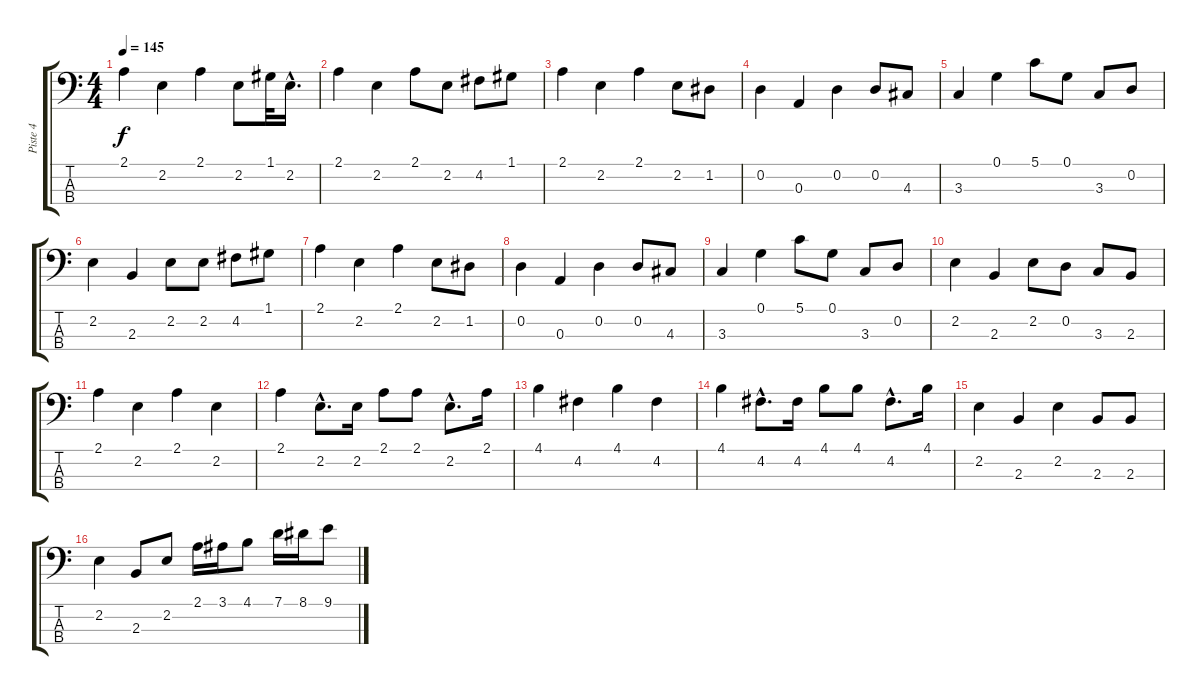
\track ("Piste 4" "Piste 4") {instrument electricbasspick}
\staff {score tabs}
\tuning (G2 D2 A1 E1) {hide}
\ts (4 4)
\tempo 145
\clef f4
\ks c
2.1.4{dy f} 2.2.4 2.1.4 2.2.8 1.1.32 2.2{hac}.16{d} |
2.1.4 2.2.4 2.1.8 2.2.8 4.2.8 1.1.8 |
2.1.4 2.2.4 2.1.4 2.2.8 1.2.8 |
0.2.4 0.3.4 0.2.4 0.2.8 4.3.8 |
3.3.4 0.1.4 5.1.8 0.1.8 3.3.8 0.2.8 |
2.2.4 2.3.4 2.2.8 2.2.8 4.2.8 1.1.8 |
2.1.4 2.2.4 2.1.4 2.2.8 1.2.8 |
0.2.4 0.3.4 0.2.4 0.2.8 4.3.8 |
3.3.4 0.1.4 5.1.8 0.1.8 3.3.8 0.2.8 |
2.2.4 2.3.4 2.2.8 0.2.8 3.3.8 2.3.8 |
2.1.4 2.2.4 2.1.4 2.2.4 |
2.1.4 2.2{hac}.8{d} 2.2.16 2.1.8 2.1.8 2.2{hac}.8{d} 2.1.16 |
4.1.4 4.2.4 4.1.4 4.2.4 |
4.1.4 4.2{hac}.8{d} 4.2.16 4.1.8 4.1.8 4.2{hac}.8{d} 4.1.16 |
2.2.4 2.3.4 2.2.4 2.3.8 2.3.8 |
2.2.4 2.3.8 2.2.8 2.1.16 3.1.16 4.1.8 7.1.16 8.1.16 9.1.8
